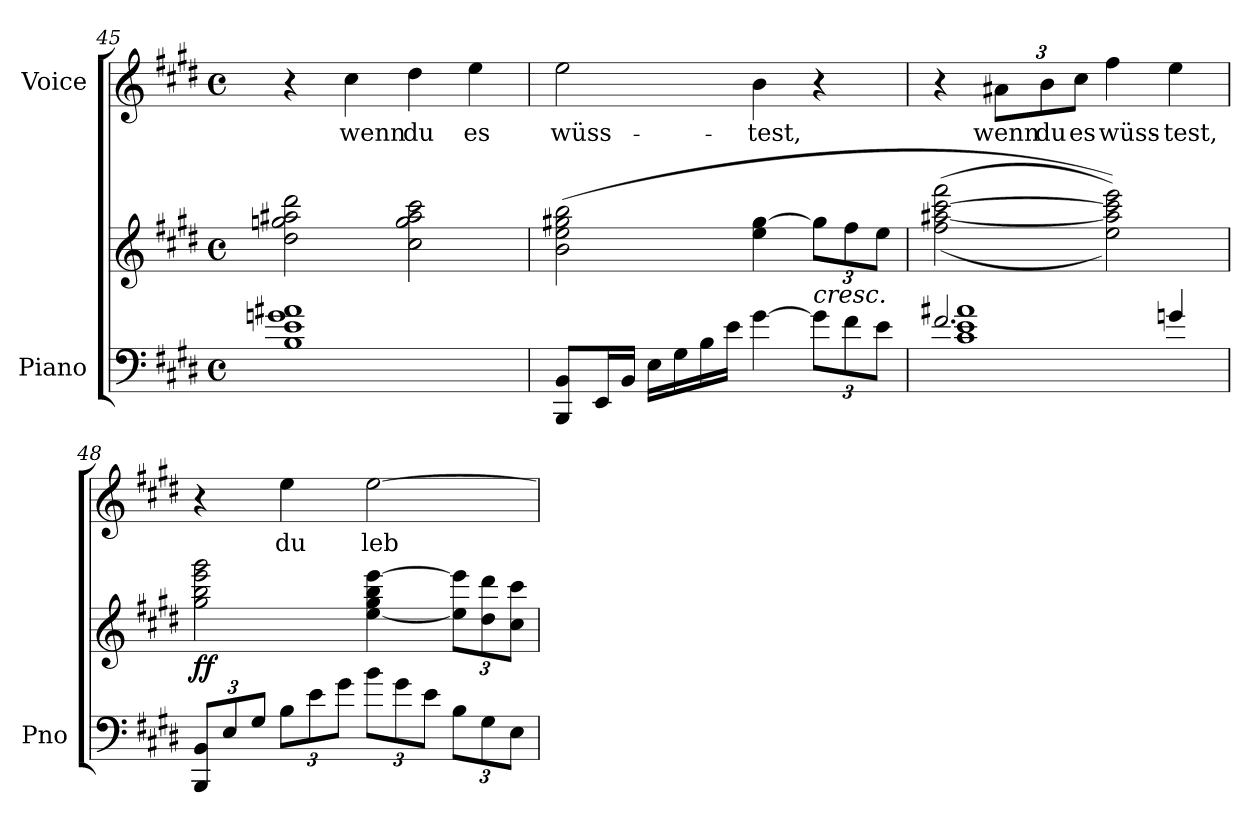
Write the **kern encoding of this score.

**kern	**kern	**dynam	**kern	**text
*part2	*part2	*part2	*part1	*part1
*staff3	*staff2	*staff2/3	*staff1	*staff1
*I"Piano	*	*	*I"Voice	*
*I'Pno	*	*	*	*
!!LO:LB:g=z
*clefF4	*clefG2	*	*clefG2	*
*k[f#c#g#d#]	*k[f#c#g#d#]	*	*k[f#c#g#d#]	*
*M4/4	*M4/4	*	*M4/4	*
*met(c)	*met(c)	*	*met(c)	*
=45	=45	=45	=45	=45
1B 1e 1gn 1a#X	2dd#\ 2ggn\ 2aa#X\ 2ddd#\	.	4r	.
!	!	!	!	!LO:LY:b
.	.	.	4cc#\	wenn
!	!	!	!	!LO:LY:b
.	2cc#\ 2gg\ 2aa#\ 2ccc#\	.	4dd#\	du
!	!	!	!	!LO:LY:b
.	.	.	4ee\	es
=46	=46	=46	=46	=46
!	!	!	!	!LO:LY:b
8BBB/ 8BB/L	(>2b\ 2ee\ 2gg#X\ 2bb\	.	2ee\	wüss-
16EE/L	.	.	.	.
16BB/JJ	.	.	.	.
16E\LL	.	.	.	.
16G#\	.	.	.	.
16B\	.	.	.	.
16e\JJ	.	.	.	.
!	!	!	!	!LO:LY:b
[4g#\	4ee\ [4gg#\	.	4b\	-test,
*Xbrackettup	*Xbrackettup	*	*	*
!	!LO:TX:b:i:t=cresc.	!	!	!
12g#\L]	12gg#\L]	.	4r	.
12f#\	12ff#\	.	.	.
12e\J	12ee\J	.	.	.
=47	=47	=47	=47	=47
*^	*	*	*	*
2.f#/	1c# 1e 1a#X	(<(>2ff#\ [2aa#X\ [2ccc#\ 2fff#\	.	4r	.
!	!	!	!	!	!LO:LY:b
.	.	.	.	12a#X\L	wenn
!	!	!	!	!	!LO:LY:b
.	.	.	.	12b\	du
!	!	!	!	!	!LO:LY:b
.	.	.	.	12cc#\J	es
!	!	!	!	!	!LO:LY:b
.	.	2ee\ 2aa#\] 2ccc#\] 2eee\)))	.	4ff#\	wüss-
!	!	!	!	!	!LO:LY:b
4gn/	.	.	.	4ee\	-test,
*v	*v	*	*	*	*
=48	=48	=48	=48	=48
!	!	!LO:DY:b	!	!
12BBB/ 12BB/L	2gg#\ 2bb\ 2eee\ 2ggg#\	ff	4r	.
12E/	.	.	.	.
12G#/J	.	.	.	.
!	!	!	!	!LO:LY:b
12B\L	.	.	4ee\	du
12e\	.	.	.	.
12g#\J	.	.	.	.
!	!	!	!	!LO:LY:b
12b\L	[4ee\ 4gg#\ 4bb\ [4eee\	.	[2ee\	leb-
12g#\	.	.	.	.
12e\J	.	.	.	.
12B\L	12ee\] 12eee\]L	.	.	.
12G#\	12dd#\ 12ddd#\	.	.	.
12E\J	12cc#\ 12ccc#\J	.	.	.
=	=	=	=	=
*-	*-	*-	*-	*-
